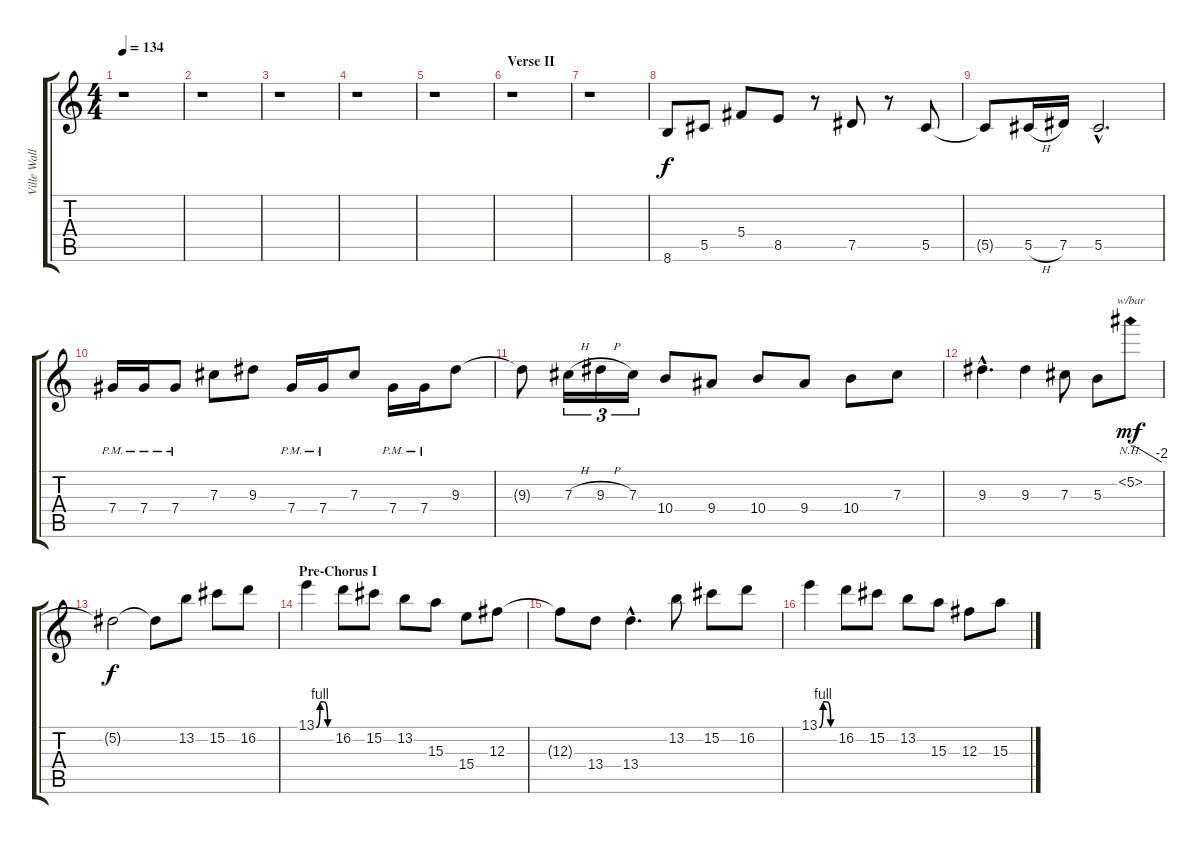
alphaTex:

\track ("Ville Wallenius - Guitar II" "Ville Wall") {instrument distortionguitar}
\staff {score tabs}
\tuning (Eb4 Bb3 Gb3 Db3 Ab2 Eb2) {hide}
\ts (4 4)
\tempo 134
\clef g2
\ks c
r.1{dy f} |
r.1 |
r.1 |
r.1 |
r.1 |
\section ("" "Verse II")
r.1{volume 12} |
r.1 |
8.6.8 5.5.8 5.4.8 8.5.8 r.8 7.5.8 r.8 5.5.8 |
5.5{t}.8 5.5{h}.16 7.5.16 5.5{hac}.2{d} |
7.4{pm}.16 7.4{pm}.16 7.4{pm}.8 7.3.8 9.3.8 7.4{pm}.16 7.4{pm}.16 7.3.8 7.4{pm}.16 7.4{pm}.16 9.3.8 |
9.3{t}.8 7.3{h}.16{tu (3 2)} 9.3{h}.16{tu (3 2)} 7.3.16{tu (3 2)} 10.4.8 9.4.8 10.4.8 9.4.8 10.4.8 7.3.8 |
9.3{hac}.4{d} 9.3.4 7.3.8 5.3.8 5.2{nh}.8{tbe (custom default 0 0 7 0 60 -8) dy mf} |
5.2{t}.2{dy f} 5.2{t}.8 13.2.8{volume 11} 15.2.8 16.2.8 |
\section ("" "Pre-Chorus I")
13.1{be (custom 0 0 15 4 30 4 45 0 60 0)}.4{volume 11} 16.2.8 15.2.8 13.2.8 15.3.8 15.4.8 12.3.8 |
12.3{t}.8 13.4.8 13.4{hac}.4{d} 13.2.8 15.2.8 16.2.8 |
13.1{be (custom 0 0 15 4 30 4 45 0 60 0)}.4 16.2.8 15.2.8 13.2.8 15.3.8 12.3.8 15.3.8
